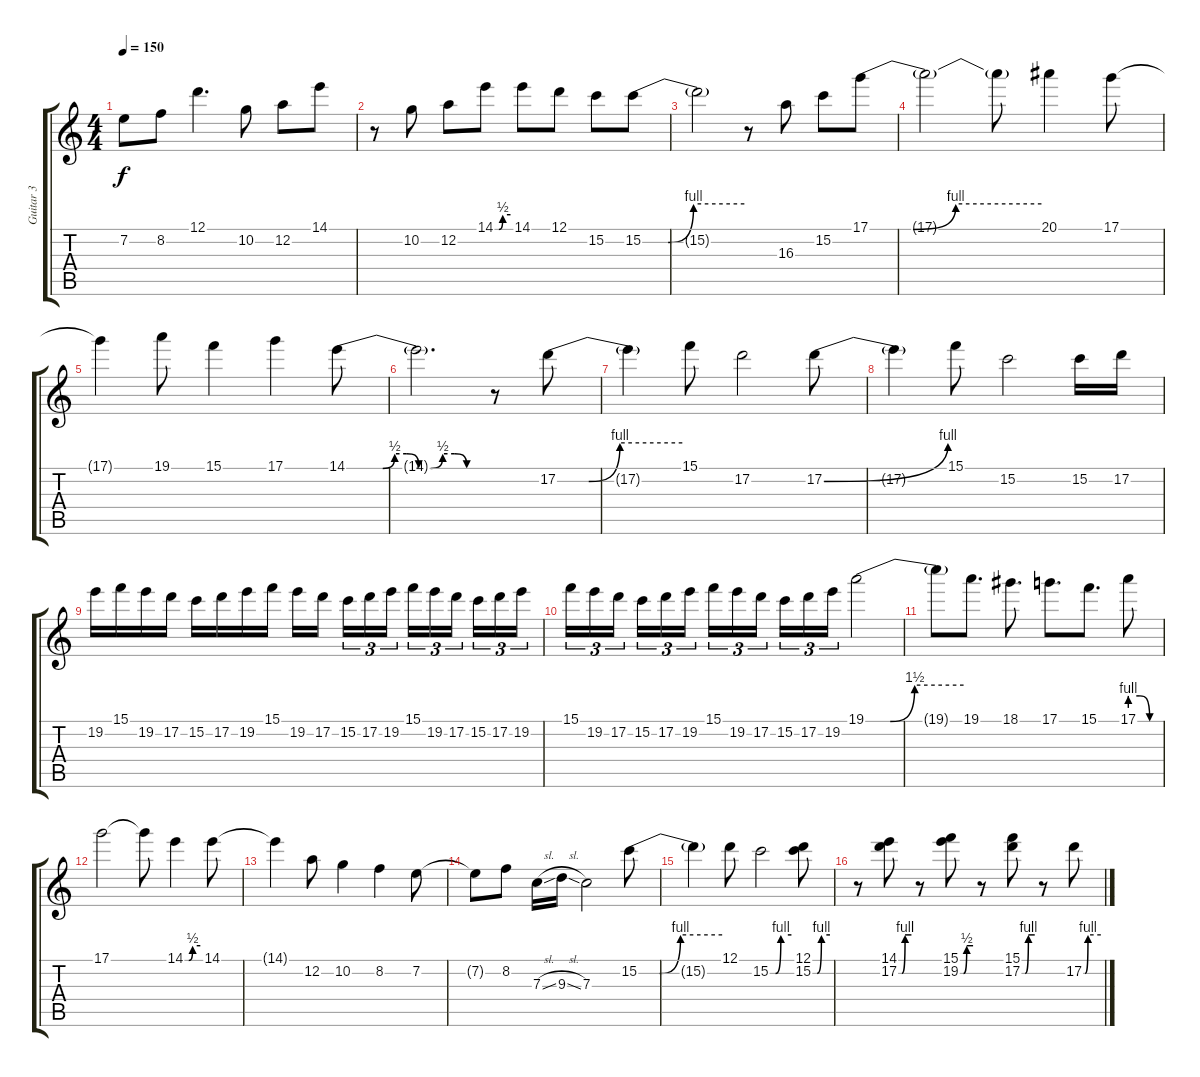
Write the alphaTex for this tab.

\track ("Guitar 3" "Guitar 3") {instrument overdrivenguitar}
\staff {score tabs}
\tuning (D4 A3 F3 C3 G2 D2) {hide}
\ts (4 4)
\tempo 150
\clef g2
\ks c
7.2{t}.8{dy f} 8.2.8 12.1.4{d} 10.2.8 12.2.8 14.1.8 |
r.8 10.2.8 12.2.8 14.1{be (custom 0 0 15 0 30 2 60 2)}.8 14.1.8 12.1.8 15.2.8 15.2{be (custom 0 0 15 0 30 4 60 4)}.8 |
15.2{t}.2 r.8 16.3.8 15.2.8 17.1{be (custom 0 0 15 0 30 4 60 4)}.8 |
17.1{t}.2 17.1{t}.8 20.1.4 17.1.8 |
17.1{t}.4 19.1.8 15.1.4 17.1.4 14.1{be (custom 0 0 15 0 20 2 25 2 30 0 35 0 40 2 45 2 50 0 60 0)}.8 |
14.1{t}.2{d} r.8 17.2{be (custom 0 0 15 0 30 4 60 4)}.8 |
17.2{t}.4 15.1.8 17.2.2 17.2{be (bend 0 0 60 4)}.8 |
17.2{t}.4 15.1.8 15.2.2 15.2.16 17.2.16 |
19.2.16 15.1.16 19.2.16 17.2.16 15.2.16 17.2.16 19.2.16 15.1.16 19.2.16 17.2.16{beam splitsecondary} 15.2.16{tu (3 2)} 17.2.16{tu (3 2)} 19.2.16{tu (3 2)} 15.1.16{tu (3 2)} 19.2.16{tu (3 2)} 17.2.16{tu (3 2) beam splitsecondary} 15.2.16{tu (3 2)} 17.2.16{tu (3 2)} 19.2.16{tu (3 2)} |
15.1.16{tu (3 2)} 19.2.16{tu (3 2)} 17.2.16{tu (3 2) beam splitsecondary} 15.2.16{tu (3 2)} 17.2.16{tu (3 2)} 19.2.16{tu (3 2)} 15.1.16{tu (3 2)} 19.2.16{tu (3 2)} 17.2.16{tu (3 2) beam splitsecondary} 15.2.16{tu (3 2)} 17.2.16{tu (3 2)} 19.2.16{tu (3 2)} 19.1{be (custom 0 0 15 0 30 6 60 6)}.2 |
19.1{t}.8 19.1.8{d} 18.1.8{d} 17.1.8{d} 15.1.8{d} 17.1{be (custom 0 4 20 4 40 0 60 0)}.8 |
17.1.2 17.1{t}.8 14.1{be (custom 0 0 15 0 30 2 60 2)}.4 14.1.8 |
14.1{t}.4 12.2.8 10.2.4 8.2.4 7.2.8 |
7.2{t}.8 8.2.8 7.3{sl}.16 9.3{sl}.16 7.3.2 15.2{be (custom 0 0 15 0 30 4 60 4)}.8 |
15.2{t}.4 12.1.8 15.2{be (custom 0 0 15 0 30 4 60 4)}.2 (12.1 15.2{be (custom 0 0 15 0 30 4 60 4)}).8 |
r.8 (14.1 17.2{be (custom 0 0 15 0 30 4 60 4)}).8 r.8 (15.1 19.2{be (custom 0 0 15 0 30 2 60 2)}).8 r.8 (15.1 17.2{be (custom 0 0 15 0 30 4 60 4)}).8 r.8 17.2{be (custom 0 0 5 0 15 4 60 4)}.8
